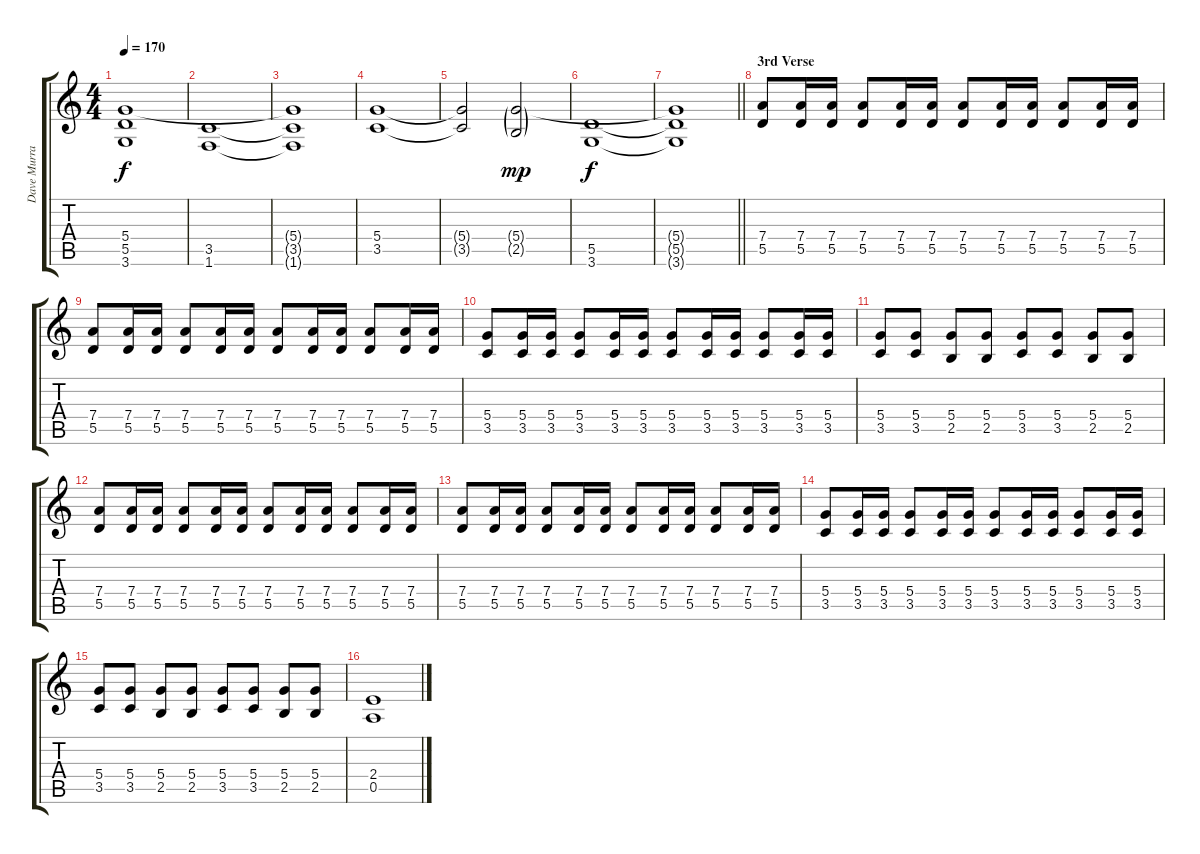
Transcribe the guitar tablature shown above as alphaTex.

\track ("Dave Murray" "Dave Murra") {instrument overdrivenguitar}
\staff {score tabs}
\tuning (E4 B3 G3 D3 A2 E2) {hide}
\ts (4 4)
\tempo 170
\clef g2
\ks c
(5.4{t} 5.5{t} 3.6{t}).1{dy f} |
(3.5 1.6).1 |
(5.4{t} 3.5{t} 1.6{t}).1 |
(5.4 3.5).1 |
(5.4{t} 3.5{t}).2 (5.4{g} 2.5{g}).2{dy mp} |
(5.5 3.6).1{dy f} |
\barLineRight lightlight
(5.4{t} 5.5{t} 3.6{t}).1 |
\section ("" "3rd Verse")
(7.4 5.5).8 (7.4 5.5).16 (7.4 5.5).16 (7.4 5.5).8 (7.4 5.5).16 (7.4 5.5).16 (7.4 5.5).8 (7.4 5.5).16 (7.4 5.5).16 (7.4 5.5).8 (7.4 5.5).16 (7.4 5.5).16 |
(7.4 5.5).8 (7.4 5.5).16 (7.4 5.5).16 (7.4 5.5).8 (7.4 5.5).16 (7.4 5.5).16 (7.4 5.5).8 (7.4 5.5).16 (7.4 5.5).16 (7.4 5.5).8 (7.4 5.5).16 (7.4 5.5).16 |
(5.4 3.5).8 (5.4 3.5).16 (5.4 3.5).16 (5.4 3.5).8 (5.4 3.5).16 (5.4 3.5).16 (5.4 3.5).8 (5.4 3.5).16 (5.4 3.5).16 (5.4 3.5).8 (5.4 3.5).16 (5.4 3.5).16 |
(5.4 3.5).8 (5.4 3.5).8 (5.4 2.5).8 (5.4 2.5).8 (5.4 3.5).8 (5.4 3.5).8 (5.4 2.5).8 (5.4 2.5).8 |
(7.4 5.5).8 (7.4 5.5).16 (7.4 5.5).16 (7.4 5.5).8 (7.4 5.5).16 (7.4 5.5).16 (7.4 5.5).8 (7.4 5.5).16 (7.4 5.5).16 (7.4 5.5).8 (7.4 5.5).16 (7.4 5.5).16 |
(7.4 5.5).8 (7.4 5.5).16 (7.4 5.5).16 (7.4 5.5).8 (7.4 5.5).16 (7.4 5.5).16 (7.4 5.5).8 (7.4 5.5).16 (7.4 5.5).16 (7.4 5.5).8 (7.4 5.5).16 (7.4 5.5).16 |
(5.4 3.5).8 (5.4 3.5).16 (5.4 3.5).16 (5.4 3.5).8 (5.4 3.5).16 (5.4 3.5).16 (5.4 3.5).8 (5.4 3.5).16 (5.4 3.5).16 (5.4 3.5).8 (5.4 3.5).16 (5.4 3.5).16 |
(5.4 3.5).8 (5.4 3.5).8 (5.4 2.5).8 (5.4 2.5).8 (5.4 3.5).8 (5.4 3.5).8 (5.4 2.5).8 (5.4 2.5).8 |
(2.4 0.5).1
